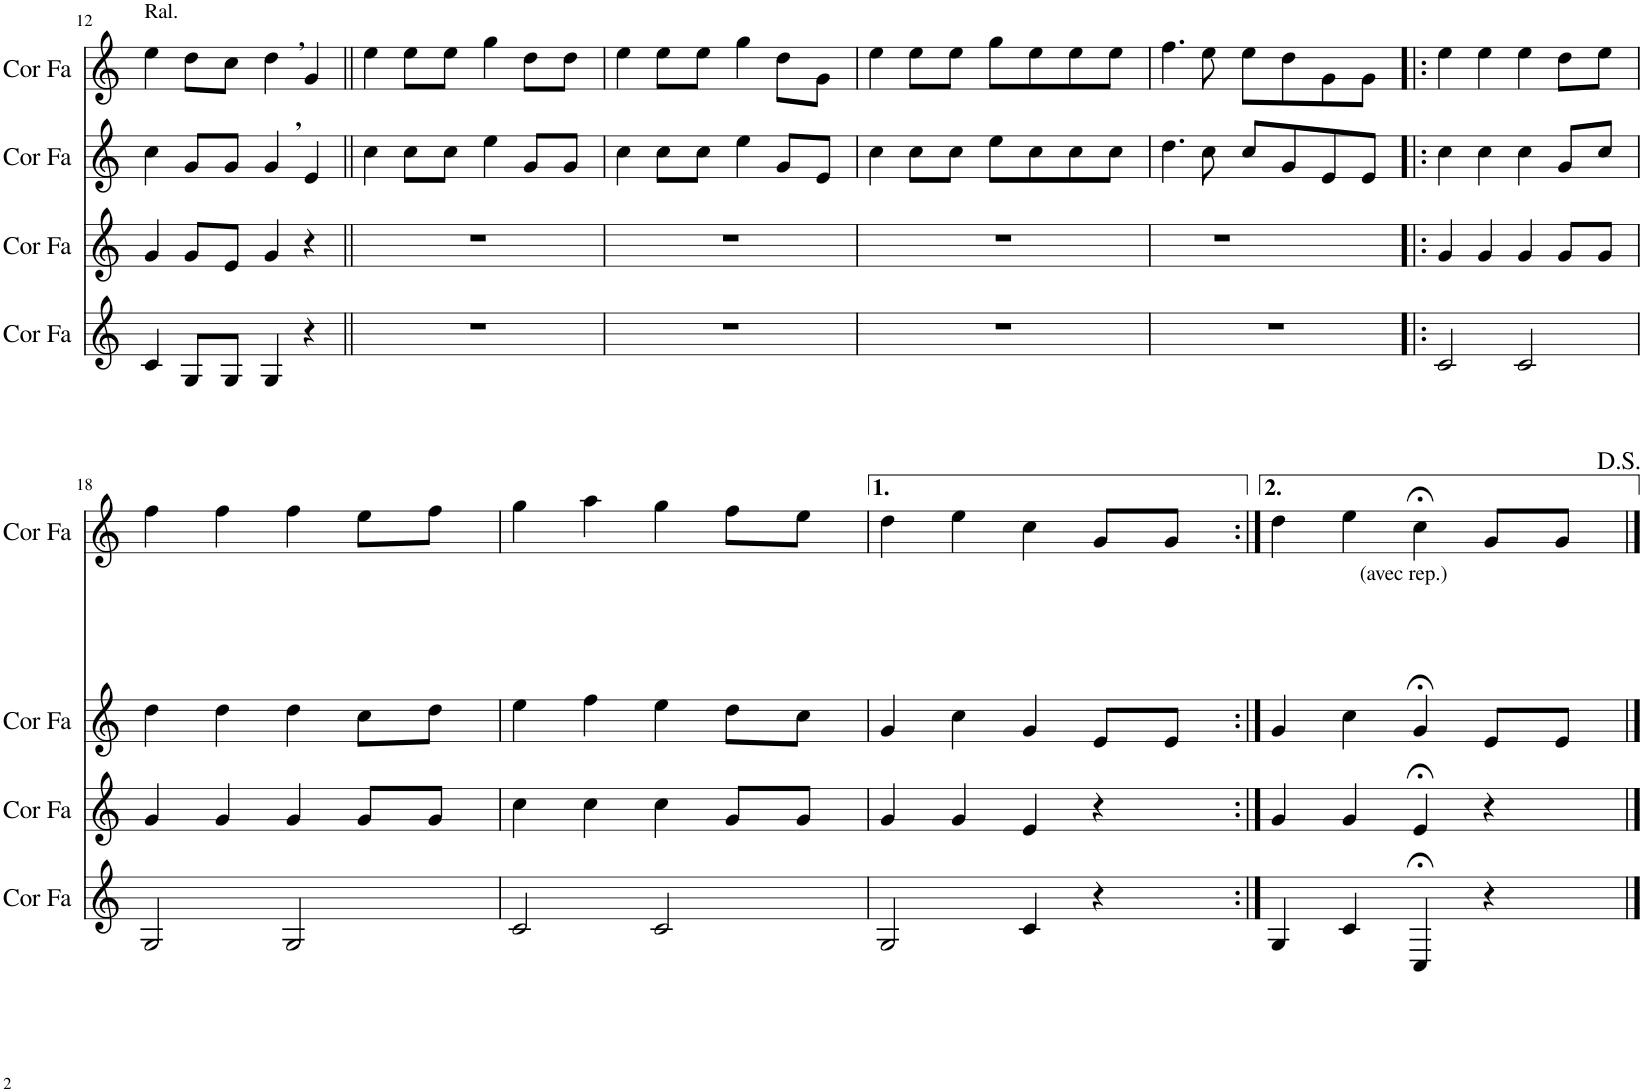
**kern	**kern	**kern	**kern
*part4	*part3	*part2	*part1
*staff4	*staff3	*staff2	*staff1
*I"Cor en Fa	*I"Cor en Fa	*I"Cor en Fa	*I"Cor en Fa
*I'Cor Fa	*I'Cor Fa	*I'Cor Fa	*I'Cor Fa
!!LO:PB:g=z
*clefG2	*clefG2	*clefG2	*clefG2
*Trd4c7	*Trd4c7	*Trd4c7	*Trd4c7
*k[]	*k[]	*k[]	*k[]
*M4/4	*M4/4	*M4/4	*M4/4
=12	=12	=12	=12
!	!	!	!LO:TX:a:t=Ral.
4c/	4g/	4cc\	4ee\
8G/L	8g/L	8g/L	8dd\L
8G/J	8e/J	8g/J	8cc\J
4G/	4g/	4g/	4dd\
!	!	!	!LO:TX:a:B:t=,
!	!	!LO:TX:a:B:t=,	!
4r	4r	4e/	4g/
=13||	=13||	=13||	=13||
1r	1r	4cc\	4ee\
.	.	8cc\L	8ee\L
.	.	8cc\J	8ee\J
.	.	4ee\	4gg\
.	.	8g/L	8dd\L
.	.	8g/J	8dd\J
=14	=14	=14	=14
1r	1r	4cc\	4ee\
.	.	8cc\L	8ee\L
.	.	8cc\J	8ee\J
.	.	4ee\	4gg\
.	.	8g/L	8dd\L
.	.	8e/J	8g\J
=15	=15	=15	=15
1r	1r	4cc\	4ee\
.	.	8cc\L	8ee\L
.	.	8cc\J	8ee\J
.	.	8ee\L	8gg\L
.	.	8cc\	8ee\
.	.	8cc\	8ee\
.	.	8cc\J	8ee\J
=16	=16	=16	=16
1r	1r	4.dd\	4.ff\
.	.	8cc\	8ee\
.	.	8cc/L	8ee\L
.	.	8g/	8dd\
.	.	8e/	8g\
.	.	8e/J	8g\J
=17!|:	=17!|:	=17!|:	=17!|:
2c/	4g/	4cc\	4ee\
.	4g/	4cc\	4ee\
2c/	4g/	4cc\	4ee\
.	8g/L	8g/L	8dd\L
.	8g/J	8cc/J	8ee\J
!!LO:LB:g=z
=18	=18	=18	=18
2G/	4g/	4dd\	4ff\
.	4g/	4dd\	4ff\
2G/	4g/	4dd\	4ff\
.	8g/L	8cc\L	8ee\L
.	8g/J	8dd\J	8ff\J
=19	=19	=19	=19
2c/	4cc\	4ee\	4gg\
.	4cc\	4ff\	4aa\
2c/	4cc\	4ee\	4gg\
.	8g/L	8dd\L	8ff\L
.	8g/J	8cc\J	8ee\J
=20	=20	=20	=20
2G/	4g/	4g/	4dd\
.	4g/	4cc\	4ee\
4c/	4e/	4g/	4cc\
4r	4r	8e/L	8g/L
.	.	8e/J	8g/J
=21:|!	=21:|!	=21:|!	=21:|!
!	!	!LO:TX:a:t=(avec rep.)	!
4G/	4g/	4g/	4dd\
4c/	4g/	4cc\	4ee\
4C;</	4e;</	4g;</	4cc;<\
4r	4r	8e/L	8g/L
.	.	8e/J	8g/J
==	==	==	==
*-	*-	*-	*-
